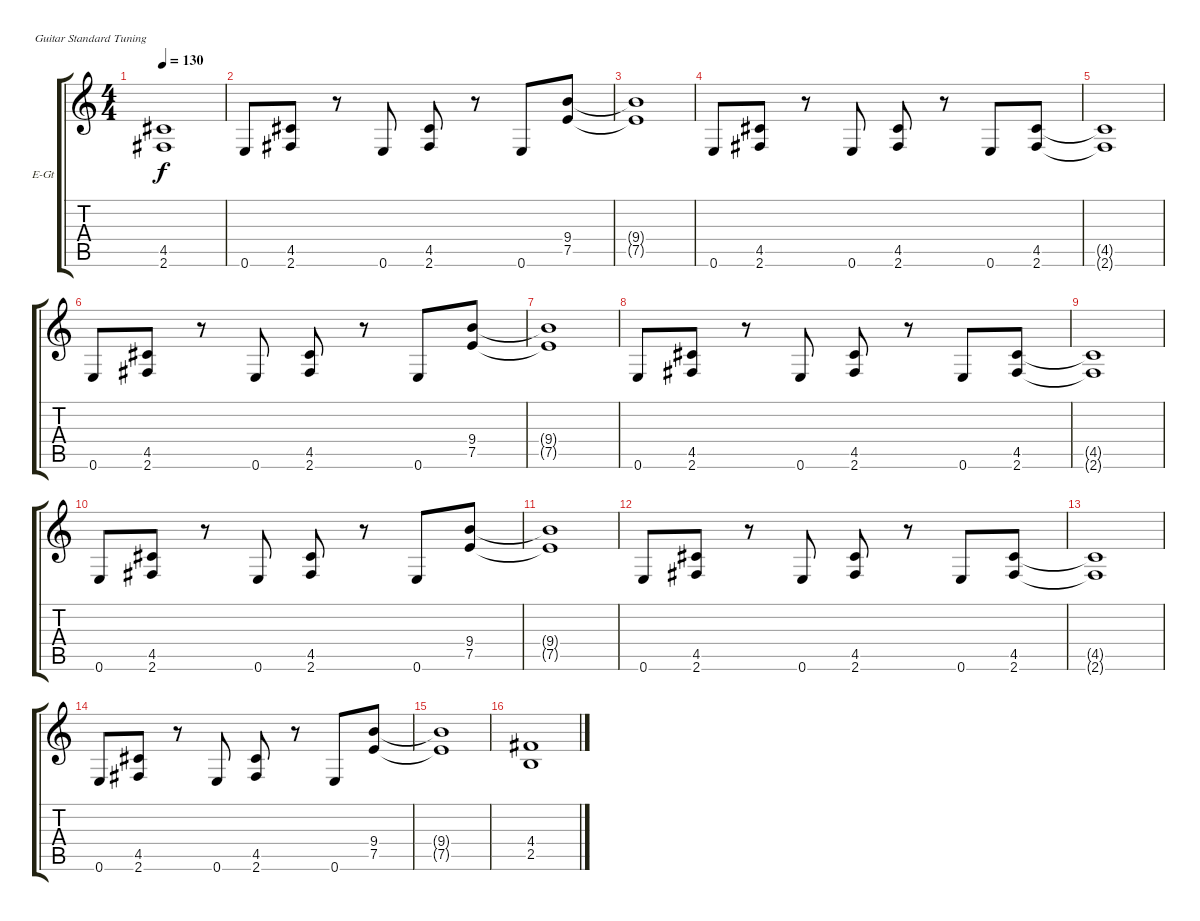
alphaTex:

\defaultSystemsLayout 4
\bracketExtendMode groupsimilarinstruments
\firstSystemTrackNameOrientation horizontal
\otherSystemsTrackNameOrientation horizontal
\track ("Jorg Fischer" "E-Gt") {instrument distortionguitar}
\staff {score tabs}
\tuning (E4 B3 G3 D3 A2 E2)
\ts (4 4)
\tempo 130
\clef g2
\ks c
(4.5{t} 2.6{t}).1{dy f} |
0.6.8 (4.5 2.6).8 r.8 0.6.8 (4.5 2.6).8 r.8 0.6.8 (9.4 7.5).8 |
(9.4{t} 7.5{t}).1 |
0.6.8 (4.5 2.6).8 r.8 0.6.8 (4.5 2.6).8 r.8 0.6.8 (4.5 2.6).8 |
(4.5{t} 2.6{t}).1 |
0.6.8 (4.5 2.6).8 r.8 0.6.8 (4.5 2.6).8 r.8 0.6.8 (9.4 7.5).8 |
(7.5{t} 9.4{t}).1 |
0.6.8 (4.5 2.6).8 r.8 0.6.8 (4.5 2.6).8 r.8 0.6.8 (4.5 2.6).8 |
(4.5{t} 2.6{t}).1 |
0.6.8 (4.5 2.6).8 r.8 0.6.8 (4.5 2.6).8 r.8 0.6.8 (9.4 7.5).8 |
(7.5{t} 9.4{t}).1 |
0.6.8 (4.5 2.6).8 r.8 0.6.8 (4.5 2.6).8 r.8 0.6.8 (4.5 2.6).8 |
(4.5{t} 2.6{t}).1 |
0.6.8 (4.5 2.6).8 r.8 0.6.8 (4.5 2.6).8 r.8 0.6.8 (9.4 7.5).8 |
(7.5{t} 9.4{t}).1 |
(4.4 2.5).1
